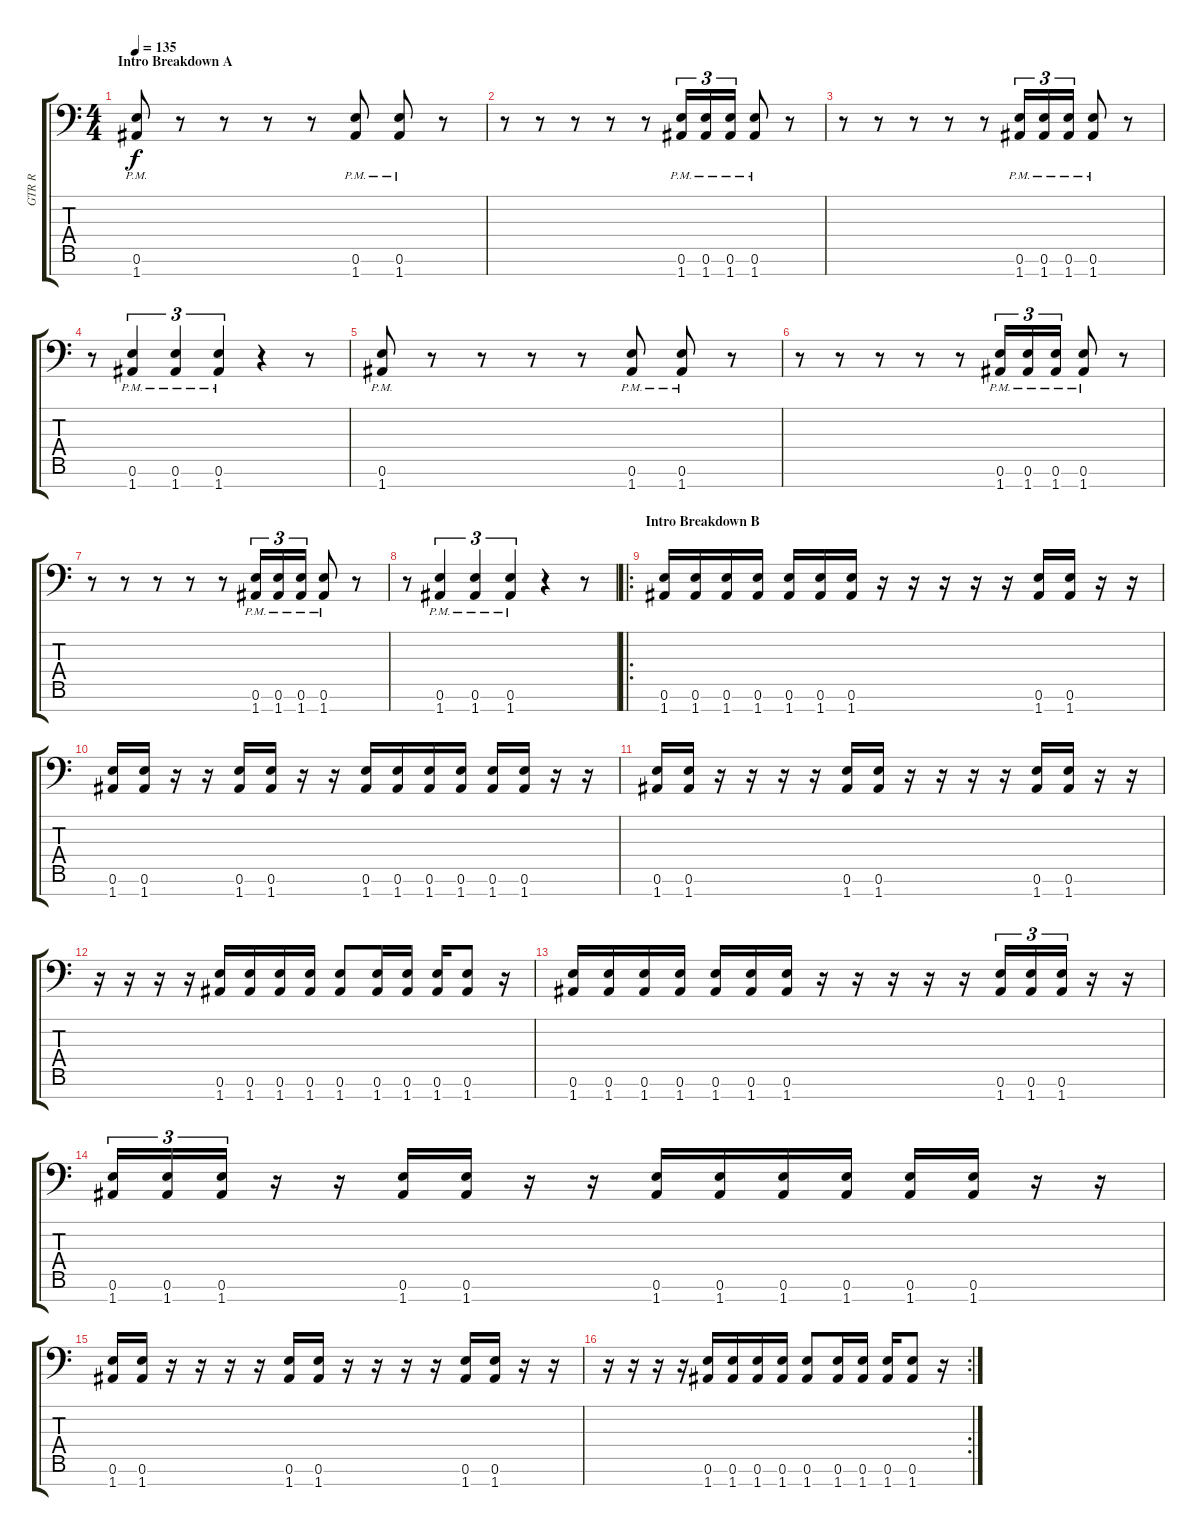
\track ("GTR R" "GTR R") {instrument distortionguitar}
\staff {score tabs}
\tuning (E4 B3 G3 D3 A2 E2 A1) {hide}
\ts (4 4)
\section ("" "Intro Breakdown A")
\tempo 135
\clef f4
\ks c
(0.6{pm} 1.7{pm}).8{dy f instrument distortionguitar} r.8 r.8 r.8 r.8 (0.6{pm} 1.7{pm}).8 (0.6{pm} 1.7{pm}).8 r.8 |
r.8 r.8 r.8 r.8 r.8 (0.6{pm} 1.7{pm}).16{tu (3 2)} (0.6{pm} 1.7{pm}).16{tu (3 2)} (0.6{pm} 1.7{pm}).16{tu (3 2)} (0.6{pm} 1.7{pm}).8 r.8 |
r.8 r.8 r.8 r.8 r.8 (0.6{pm} 1.7{pm}).16{tu (3 2)} (0.6{pm} 1.7{pm}).16{tu (3 2)} (0.6{pm} 1.7{pm}).16{tu (3 2)} (0.6{pm} 1.7{pm}).8 r.8 |
r.8 (0.6{pm} 1.7{pm}).4{tu (3 2)} (0.6{pm} 1.7{pm}).4{tu (3 2)} (0.6{pm} 1.7{pm}).4{tu (3 2)} r.4 r.8 |
(0.6{pm} 1.7{pm}).8 r.8 r.8 r.8 r.8 (0.6{pm} 1.7{pm}).8 (0.6{pm} 1.7{pm}).8 r.8 |
r.8 r.8 r.8 r.8 r.8 (0.6{pm} 1.7{pm}).16{tu (3 2)} (0.6{pm} 1.7{pm}).16{tu (3 2)} (0.6{pm} 1.7{pm}).16{tu (3 2)} (0.6{pm} 1.7{pm}).8 r.8 |
r.8 r.8 r.8 r.8 r.8 (0.6{pm} 1.7{pm}).16{tu (3 2)} (0.6{pm} 1.7{pm}).16{tu (3 2)} (0.6{pm} 1.7{pm}).16{tu (3 2)} (0.6{pm} 1.7{pm}).8 r.8 |
r.8 (0.6{pm} 1.7{pm}).4{tu (3 2)} (0.6{pm} 1.7{pm}).4{tu (3 2)} (0.6{pm} 1.7{pm}).4{tu (3 2)} r.4 r.8 |
\ro
\section ("" "Intro Breakdown B")
(0.6 1.7).16 (0.6 1.7).16 (0.6 1.7).16 (0.6 1.7).16 (0.6 1.7).16 (0.6 1.7).16 (0.6 1.7).16 r.16 r.16 r.16 r.16 r.16 (0.6 1.7).16 (0.6 1.7).16 r.16 r.16 |
(0.6 1.7).16 (0.6 1.7).16 r.16 r.16 (0.6 1.7).16 (0.6 1.7).16 r.16 r.16 (0.6 1.7).16 (0.6 1.7).16 (0.6 1.7).16 (0.6 1.7).16 (0.6 1.7).16 (0.6 1.7).16 r.16 r.16 |
(0.6 1.7).16 (0.6 1.7).16 r.16 r.16 r.16 r.16 (0.6 1.7).16 (0.6 1.7).16 r.16 r.16 r.16 r.16 (0.6 1.7).16 (0.6 1.7).16 r.16 r.16 |
r.16 r.16 r.16 r.16 (0.6 1.7).16 (0.6 1.7).16 (0.6 1.7).16 (0.6 1.7).16 (0.6 1.7).8 (0.6 1.7).16 (0.6 1.7).16 (0.6 1.7).16 (0.6 1.7).8 r.16 |
(0.6 1.7).16 (0.6 1.7).16 (0.6 1.7).16 (0.6 1.7).16 (0.6 1.7).16 (0.6 1.7).16 (0.6 1.7).16 r.16 r.16 r.16 r.16 r.16 (0.6 1.7).16{tu (3 2)} (0.6 1.7).16{tu (3 2)} (0.6 1.7).16{tu (3 2)} r.16 r.16 |
(0.6 1.7).16{tu (3 2)} (0.6 1.7).16{tu (3 2)} (0.6 1.7).16{tu (3 2)} r.16 r.16 (0.6 1.7).16 (0.6 1.7).16 r.16 r.16 (0.6 1.7).16 (0.6 1.7).16 (0.6 1.7).16 (0.6 1.7).16 (0.6 1.7).16 (0.6 1.7).16 r.16 r.16 |
(0.6 1.7).16 (0.6 1.7).16 r.16 r.16 r.16 r.16 (0.6 1.7).16 (0.6 1.7).16 r.16 r.16 r.16 r.16 (0.6 1.7).16 (0.6 1.7).16 r.16 r.16 |
\rc 2
r.16 r.16 r.16 r.16 (0.6 1.7).16 (0.6 1.7).16 (0.6 1.7).16 (0.6 1.7).16 (0.6 1.7).8 (0.6 1.7).16 (0.6 1.7).16 (0.6 1.7).16 (0.6 1.7).8 r.16
